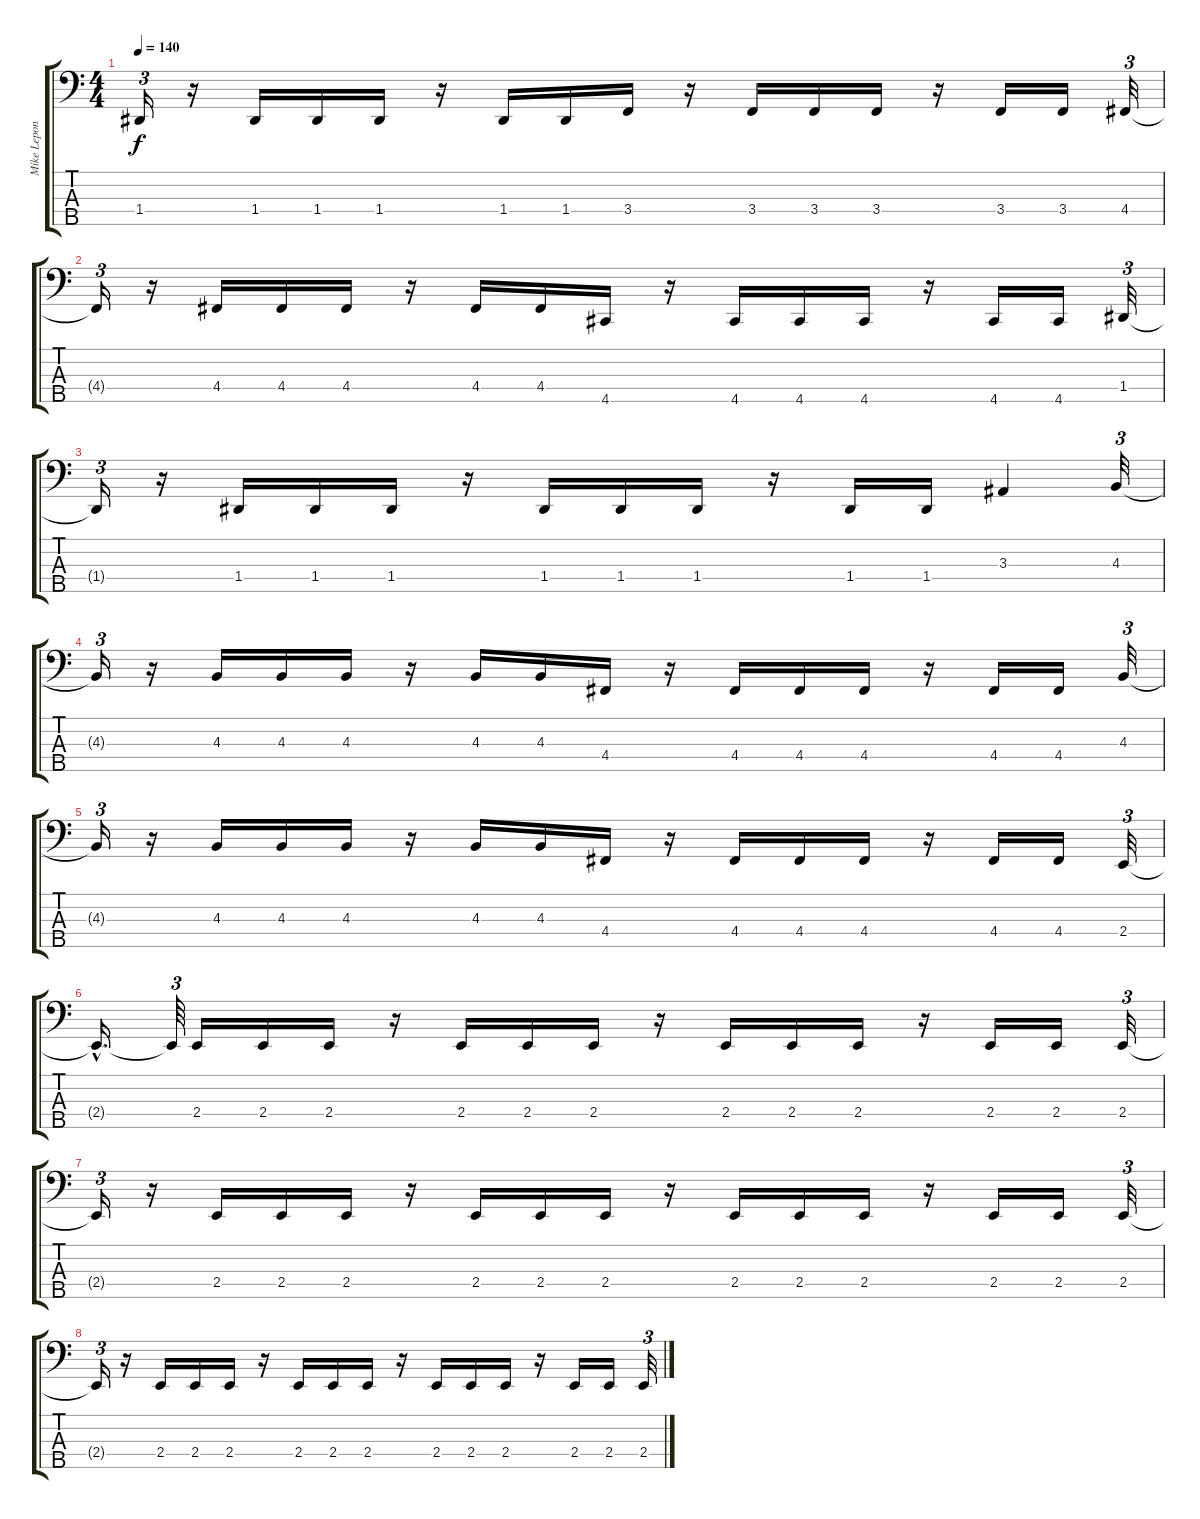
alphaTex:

\track ("Mike Lepond" "Mike Lepon") {instrument electricbasspick}
\staff {score tabs}
\tuning (F2 C2 G1 D1 A0) {hide}
\ts (4 4)
\tempo 140
\clef f4
\ks c
1.4{t}.16{tu (3 2) dy f} r.16 1.4.16 1.4.16 1.4.16 r.16 1.4.16 1.4.16 3.4.16 r.16 3.4.16 3.4.16 3.4.16 r.16 3.4.16 3.4.16 4.4.32{tu (3 2)} |
4.4{t}.16{tu (3 2)} r.16 4.4.16 4.4.16 4.4.16 r.16 4.4.16 4.4.16 4.5.16 r.16 4.5.16 4.5.16 4.5.16 r.16 4.5.16 4.5.16 1.4.32{tu (3 2)} |
1.4{t}.16{tu (3 2)} r.16 1.4.16 1.4.16 1.4.16 r.16 1.4.16 1.4.16 1.4.16 r.16 1.4.16 1.4.16 3.3.4 4.3.32{tu (3 2)} |
4.3{t}.16{tu (3 2)} r.16 4.3.16 4.3.16 4.3.16 r.16 4.3.16 4.3.16 4.4.16 r.16 4.4.16 4.4.16 4.4.16 r.16 4.4.16 4.4.16 4.3.32{tu (3 2)} |
4.3{t}.16{tu (3 2)} r.16 4.3.16 4.3.16 4.3.16 r.16 4.3.16 4.3.16 4.4.16 r.16 4.4.16 4.4.16 4.4.16 r.16 4.4.16 4.4.16 2.4.32{tu (3 2)} |
2.4{hac t}.16{d} 2.4{t}.64{tu (3 2)} 2.4.16 2.4.16 2.4.16 r.16 2.4.16 2.4.16 2.4.16 r.16 2.4.16 2.4.16 2.4.16 r.16 2.4.16 2.4.16 2.4.32{tu (3 2)} |
2.4{t}.16{tu (3 2)} r.16 2.4.16 2.4.16 2.4.16 r.16 2.4.16 2.4.16 2.4.16 r.16 2.4.16 2.4.16 2.4.16 r.16 2.4.16 2.4.16 2.4.32{tu (3 2)} |
2.4{t}.16{tu (3 2)} r.16 2.4.16 2.4.16 2.4.16 r.16 2.4.16 2.4.16 2.4.16 r.16 2.4.16 2.4.16 2.4.16 r.16 2.4.16 2.4.16 2.4.32{tu (3 2)}
